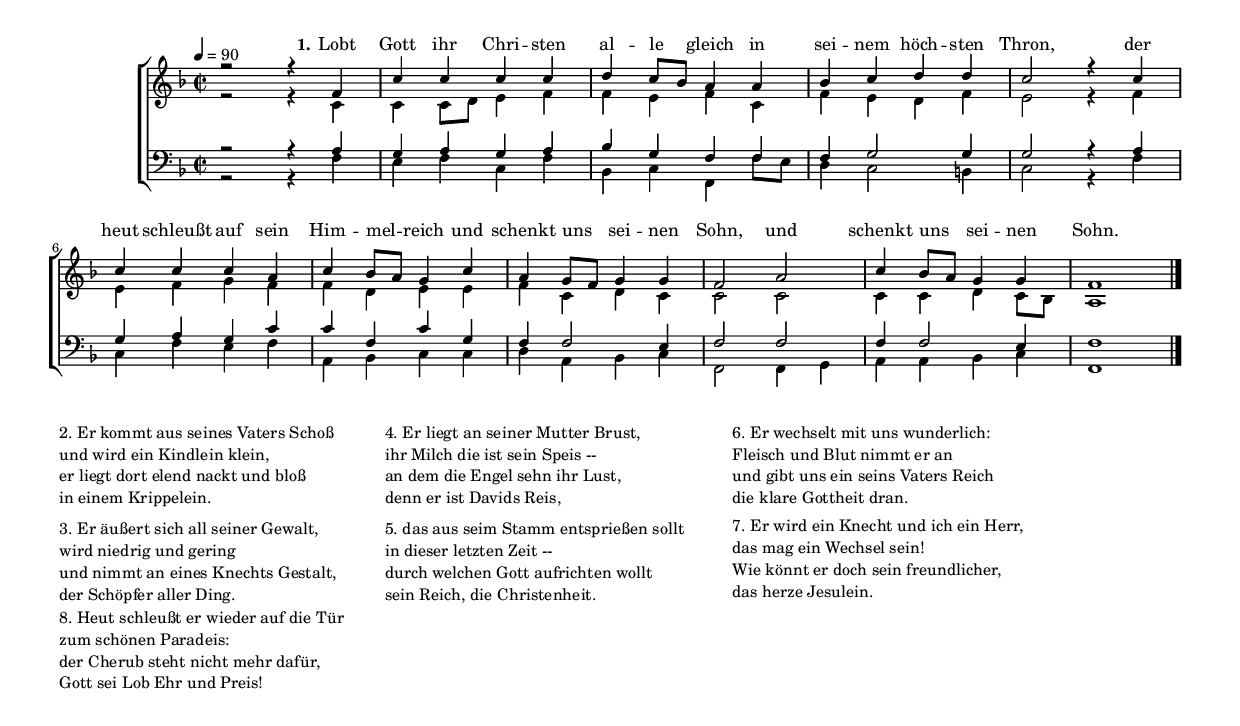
\version "2.24.3"
\include "global.ly"

\paper {
  system-system-spacing =
    #'((basic-distance . 15) 
       (minimum-distance . 10)
       (padding . 2)
       (stretchability . 60)) % defaults: 12, 8, 1, 60
}

KeyandTime = {
  \time 2/2
  %Tonart
  \key f \major
  \tempo 4 = 90
}
Melodie = \relative c'' {
  \voiceOne 
  \set Staff.midiInstrument = #"choir aahs"
  r2 r4 f,4 c' c c c d c8 b a4 a b c d d c2 r4
  c4 c c c a c b8 a g4 c a g8 f g4 g f2 a c4 b8 a g4 g f1
  \bar "|."
}

Alt = \relative c' {
  \voiceTwo
  r2 r4 c c c8 d e4 f f e f c f e d f e2 r4
  f e f g f f d e e f c d c c2 c c4 c d c8 b a1
}

BassEins = \relative c { \set Staff.midiInstrument = #"choir aahs"
  \voiceThree
  r2 r4 a' g a g a b g f f f g2 g4 g2 r4
  a g a g c c f, c' g f f2 e4 f2 f f4 f2 e4 f1
  \bar "|." 
}

BassZwei = \relative c {
  \voiceFour
  r2 r4 f e f c f b, c f, f'8 e d4 c2 h4 c2 r4
  f4 c f e f a, b c c d a b c f,2 f4 g a a b c f,1
}

ersteStrophe = \lyricmode {
  \set stanza = "1."
  Lobt Gott ihr Chri -- sten al -- le _ gleich in sei -- nem höch -- sten Thron,
  der heut schleußt auf sein Him -- mel _ -- reich und schenkt uns _ sei -- nen Sohn,
  und schenkt uns _ sei -- nen Sohn.
}

zweiteStrophe = "2. Er kommt aus seines Vaters Schoß

und wird ein Kindlein klein,

er liegt dort elend nackt und bloß

in einem Krippelein."

%TODO seiner Gewalt unterbinden
dritteStrophe = "3. Er äußert sich all seiner Gewalt,

wird niedrig und gering

und nimmt an eines Knechts Gestalt,

der Schöpfer aller Ding."

vierteStrophe = "4. Er liegt an seiner Mutter Brust,

ihr Milch die ist sein Speis --

an dem die Engel sehn ihr Lust,

denn er ist Davids Reis,"

fünfteStrophe = "5. das aus seim Stamm entsprießen sollt

in dieser letzten Zeit -- 

durch welchen Gott aufrichten wollt

sein Reich, die Christenheit."

sechsteStrophe = "6. Er wechselt mit uns wunderlich:

Fleisch und Blut nimmt er an

und gibt uns ein seins Vaters Reich

die klare Gottheit dran."

siebteStrophe = "7. Er wird ein Knecht und ich ein Herr,

das mag ein Wechsel sein!

Wie könnt er doch sein freundlicher,

das herze Jesulein."

achteStrophe = "8. Heut schleußt er wieder auf die Tür

zum schönen Paradeis:

der Cherub steht nicht mehr dafür,

Gott sei Lob Ehr und Preis!"

\bookpart {
  \score {

    \new ChoirStaff <<
      \new Staff = "firstStaff"
      <<
        \new Voice = "Melodie" {
          \KeyandTime
          \Melodie
        }
        \new Lyrics \with { alignAboveContext = "firstStaff" } {
          \lyricsto "Melodie" { \ersteStrophe }
        }
        \new Voice = "Alt" {
          \Alt
        }
      >>
      \new Staff = "secondStaff"
      <<
        \clef "bass"
        \new Voice = "BassEins" {
          \KeyandTime
          \BassEins
        }
        \new Voice = "BassZwei" {
          \BassZwei
        }
      >>
    >>
    \layout{}
    \midi {}
  }
  \markup { 
    \vspace #1
    \column{    
      \wordwrap-string \zweiteStrophe
      \vspace #0.75
      \wordwrap-string \dritteStrophe
    }
    \hspace #6
    \column{    
      \wordwrap-string \vierteStrophe
      \vspace #0.75
      \wordwrap-string \fünfteStrophe
    }
    \hspace #6
    \column{    
      \wordwrap-string \sechsteStrophe
      \vspace #0.75
      \wordwrap-string \siebteStrophe
    }
  }
  \markup {
    \vspace #0.75
    \wordwrap-string \achteStrophe
  }

}  